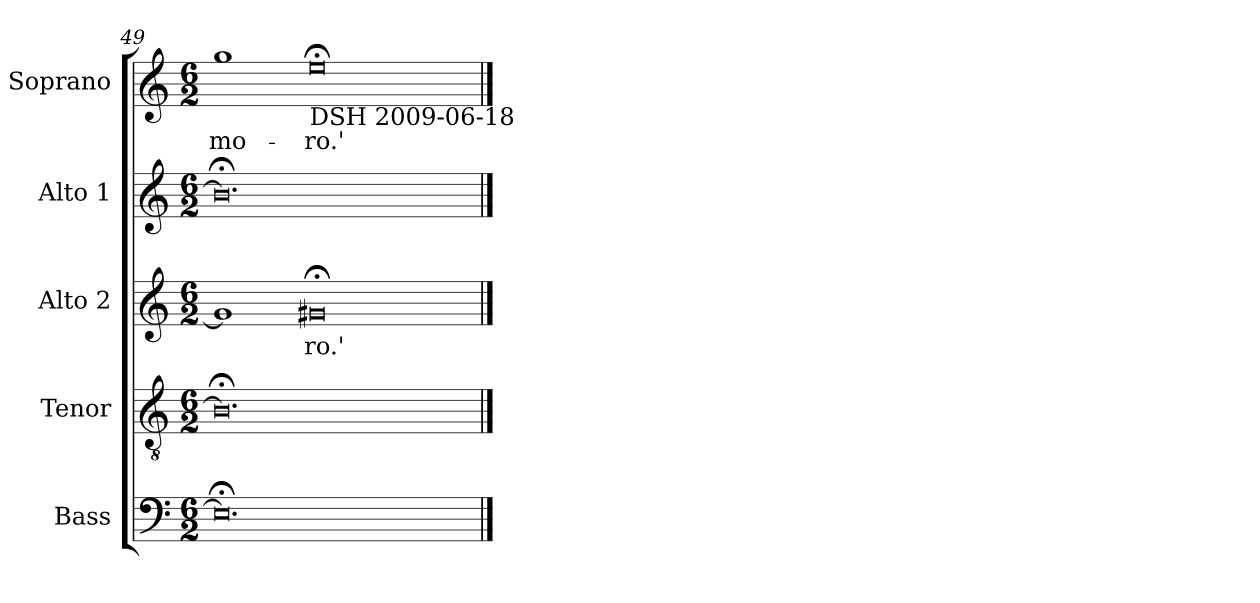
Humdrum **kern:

**kern	**kern	**kern	**text	**kern	**kern	**text
*part5	*part4	*part3	*part3	*part2	*part1	*part1
*staff5	*staff4	*staff3	*staff3	*staff2	*staff1	*staff1
*I"Bass	*I"Tenor	*I"Alto 2	*	*I"Alto 1	*I"Soprano	*
*I'B	*I'T	*I'A2	*	*I'A1	*I'S	*
*clefF4	*clefGv2	*clefG2	*	*clefG2	*clefG2	*
*	*ITrd7c12	*	*	*	*	*
*k[]	*k[]	*k[]	*	*k[]	*k[]	*
*C:	*C:	*C:	*	*C:	*C:	*
*M6/2	*M6/2	*M6/2	*	*M6/2	*M6/2	*
=49	=49	=49	=49	=49	=49	=49
!	!	!	!	!	!	!LO:LY:b:color=#000000
0.E;i]	0.BB;i]	1gi]	.	0.b;i]	1ggi	mo-
!	!	!	!LO:LY:b:color=#000000	!	!	!
!	!	!	!	!	!LO:TX:b:t=DSH 2009-06-18	!
!	!	!	!	!	!	!LO:LY:b:color=#000000
.	.	0g#X;i	-ro.'	.	0ee;i	-ro.'
==	==	==	==	==	==	==
*-	*-	*-	*-	*-	*-	*-
